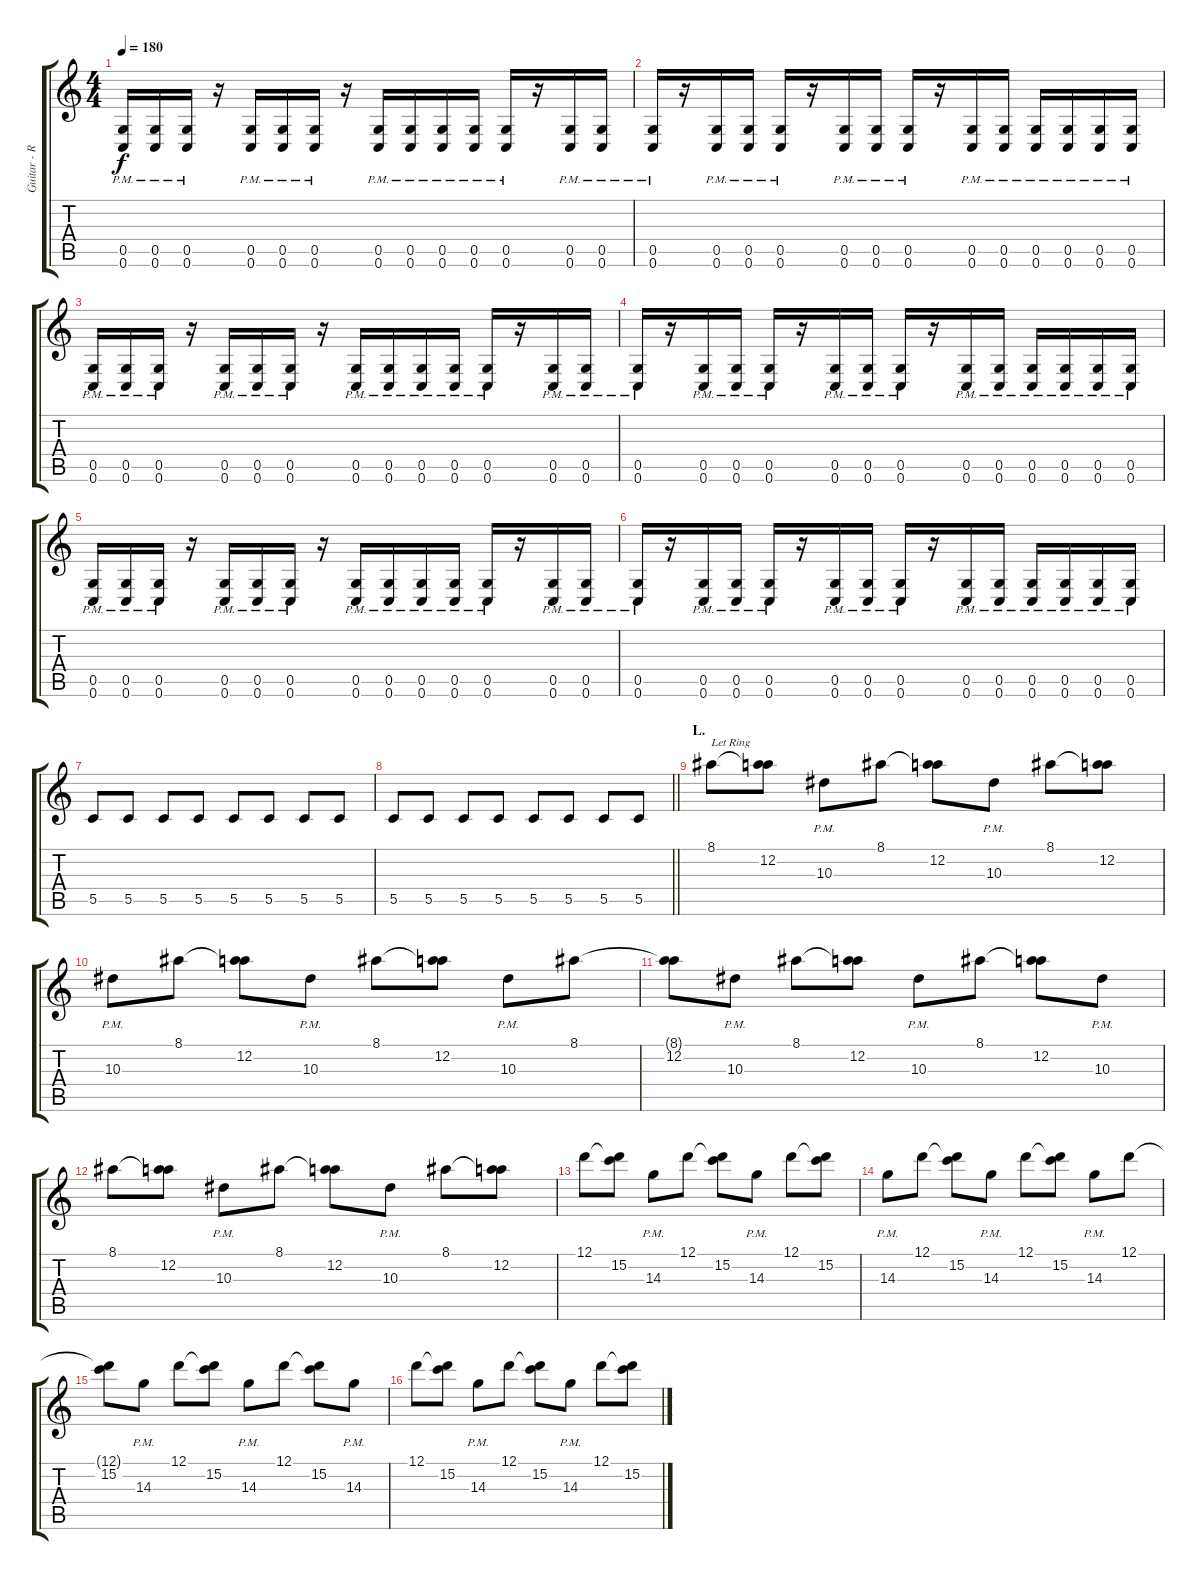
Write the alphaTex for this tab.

\track ("Guitar - Right" "Guitar - R") {instrument distortionguitar}
\staff {score tabs}
\tuning (D4 A3 F3 C3 G2 C2) {hide}
\ts (4 4)
\tempo 180
\clef g2
\ks c
(0.5{pm} 0.6{pm}).16{dy f} (0.5{pm} 0.6{pm}).16 (0.5{pm} 0.6{pm}).16 r.16 (0.5{pm} 0.6{pm}).16 (0.5{pm} 0.6{pm}).16 (0.5{pm} 0.6{pm}).16 r.16 (0.5{pm} 0.6{pm}).16 (0.5{pm} 0.6{pm}).16 (0.5{pm} 0.6{pm}).16 (0.5{pm} 0.6{pm}).16 (0.5{pm} 0.6{pm}).16 r.16 (0.5{pm} 0.6{pm}).16 (0.5{pm} 0.6{pm}).16 |
(0.5{pm} 0.6{pm}).16 r.16 (0.5{pm} 0.6{pm}).16 (0.5{pm} 0.6{pm}).16 (0.5{pm} 0.6{pm}).16 r.16 (0.5{pm} 0.6{pm}).16 (0.5{pm} 0.6{pm}).16 (0.5{pm} 0.6{pm}).16 r.16 (0.5{pm} 0.6{pm}).16 (0.5{pm} 0.6{pm}).16 (0.5{pm} 0.6{pm}).16 (0.5{pm} 0.6{pm}).16 (0.5{pm} 0.6{pm}).16 (0.5{pm} 0.6{pm}).16 |
(0.5{pm} 0.6{pm}).16 (0.5{pm} 0.6{pm}).16 (0.5{pm} 0.6{pm}).16 r.16 (0.5{pm} 0.6{pm}).16 (0.5{pm} 0.6{pm}).16 (0.5{pm} 0.6{pm}).16 r.16 (0.5{pm} 0.6{pm}).16 (0.5{pm} 0.6{pm}).16 (0.5{pm} 0.6{pm}).16 (0.5{pm} 0.6{pm}).16 (0.5{pm} 0.6{pm}).16 r.16 (0.5{pm} 0.6{pm}).16 (0.5{pm} 0.6{pm}).16 |
(0.5{pm} 0.6{pm}).16 r.16 (0.5{pm} 0.6{pm}).16 (0.5{pm} 0.6{pm}).16 (0.5{pm} 0.6{pm}).16 r.16 (0.5{pm} 0.6{pm}).16 (0.5{pm} 0.6{pm}).16 (0.5{pm} 0.6{pm}).16 r.16 (0.5{pm} 0.6{pm}).16 (0.5{pm} 0.6{pm}).16 (0.5{pm} 0.6{pm}).16 (0.5{pm} 0.6{pm}).16 (0.5{pm} 0.6{pm}).16 (0.5{pm} 0.6{pm}).16 |
(0.5{pm} 0.6{pm}).16 (0.5{pm} 0.6{pm}).16 (0.5{pm} 0.6{pm}).16 r.16 (0.5{pm} 0.6{pm}).16 (0.5{pm} 0.6{pm}).16 (0.5{pm} 0.6{pm}).16 r.16 (0.5{pm} 0.6{pm}).16 (0.5{pm} 0.6{pm}).16 (0.5{pm} 0.6{pm}).16 (0.5{pm} 0.6{pm}).16 (0.5{pm} 0.6{pm}).16 r.16 (0.5{pm} 0.6{pm}).16 (0.5{pm} 0.6{pm}).16 |
(0.5{pm} 0.6{pm}).16 r.16 (0.5{pm} 0.6{pm}).16 (0.5{pm} 0.6{pm}).16 (0.5{pm} 0.6{pm}).16 r.16 (0.5{pm} 0.6{pm}).16 (0.5{pm} 0.6{pm}).16 (0.5{pm} 0.6{pm}).16 r.16 (0.5{pm} 0.6{pm}).16 (0.5{pm} 0.6{pm}).16 (0.5{pm} 0.6{pm}).16 (0.5{pm} 0.6{pm}).16 (0.5{pm} 0.6{pm}).16 (0.5{pm} 0.6{pm}).16 |
5.5.8 5.5.8 5.5.8 5.5.8 5.5.8 5.5.8 5.5.8 5.5.8 |
\barLineRight lightlight
5.5.8 5.5.8 5.5.8 5.5.8 5.5.8 5.5.8 5.5.8 5.5.8 |
\section ("" "L.")
8.1.8{txt "Let Ring"} (8.1{t} 12.2).8 10.3{pm}.8 8.1.8 (8.1{t} 12.2).8 10.3{pm}.8 8.1.8 (8.1{t} 12.2).8 |
10.3{pm}.8 8.1.8 (8.1{t} 12.2).8 10.3{pm}.8 8.1.8 (8.1{t} 12.2).8 10.3{pm}.8 8.1.8 |
(8.1{t} 12.2).8 10.3{pm}.8 8.1.8 (8.1{t} 12.2).8 10.3{pm}.8 8.1.8 (8.1{t} 12.2).8 10.3{pm}.8 |
8.1.8 (8.1{t} 12.2).8 10.3{pm}.8 8.1.8 (8.1{t} 12.2).8 10.3{pm}.8 8.1.8 (8.1{t} 12.2).8 |
12.1.8 (12.1{t} 15.2).8 14.3{pm}.8 12.1.8 (12.1{t} 15.2).8 14.3{pm}.8 12.1.8 (12.1{t} 15.2).8 |
14.3{pm}.8 12.1.8 (12.1{t} 15.2).8 14.3{pm}.8 12.1.8 (12.1{t} 15.2).8 14.3{pm}.8 12.1.8 |
(12.1{t} 15.2).8 14.3{pm}.8 12.1.8 (12.1{t} 15.2).8 14.3{pm}.8 12.1.8 (12.1{t} 15.2).8 14.3{pm}.8 |
12.1.8 (12.1{t} 15.2).8 14.3{pm}.8 12.1.8 (12.1{t} 15.2).8 14.3{pm}.8 12.1.8 (12.1{t} 15.2).8
